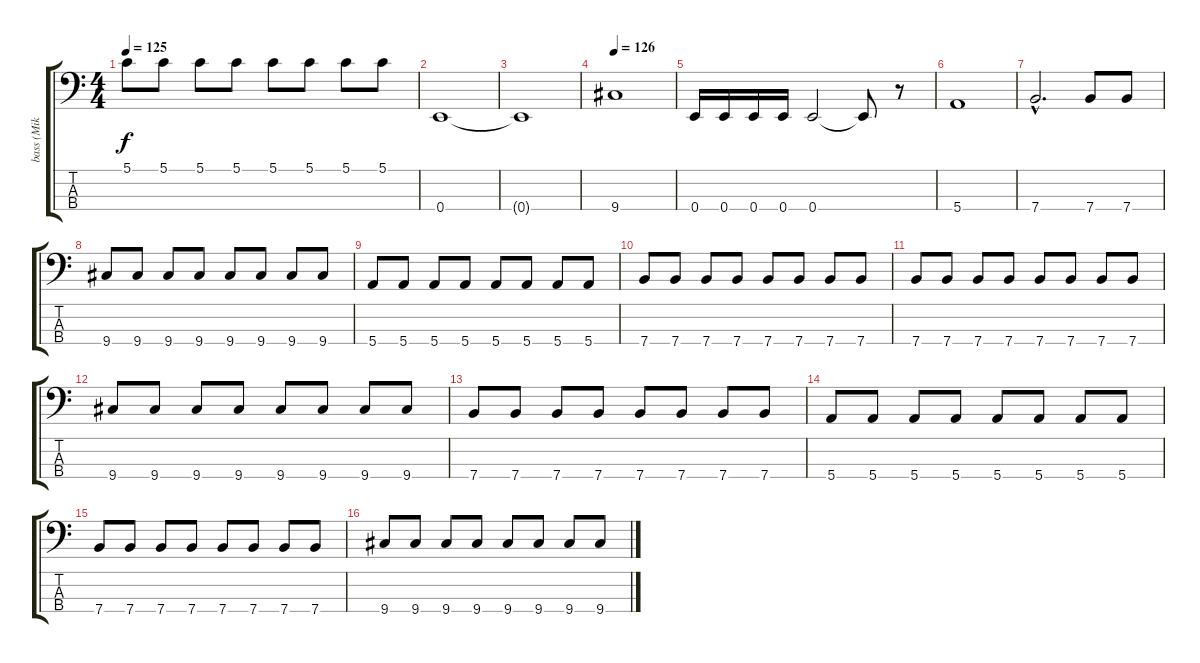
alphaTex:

\track (" bass (Mikey Way)" " bass (Mik") {instrument electricbasspick}
\staff {score tabs}
\tuning (G2 D2 A1 E1) {hide}
\ts (4 4)
\tempo 125
\clef f4
\ks c
5.1.8{dy f} 5.1.8 5.1.8 5.1.8 5.1.8 5.1.8 5.1.8 5.1.8 |
0.4.1 |
0.4{t}.1 |
\tempo 126
9.4.1 |
0.4.16 0.4.16 0.4.16 0.4.16 0.4.2 0.4{t}.8 r.8 |
5.4.1 |
7.4{hac}.2{d} 7.4.8 7.4.8 |
9.4.8{volume 14} 9.4.8 9.4.8 9.4.8 9.4.8 9.4.8 9.4.8 9.4.8 |
5.4.8 5.4.8 5.4.8 5.4.8 5.4.8 5.4.8 5.4.8 5.4.8 |
7.4.8 7.4.8 7.4.8 7.4.8 7.4.8 7.4.8 7.4.8 7.4.8 |
7.4.8 7.4.8 7.4.8 7.4.8 7.4.8 7.4.8 7.4.8 7.4.8 |
9.4.8 9.4.8 9.4.8 9.4.8 9.4.8 9.4.8 9.4.8 9.4.8 |
7.4.8 7.4.8 7.4.8 7.4.8 7.4.8 7.4.8 7.4.8 7.4.8 |
5.4.8 5.4.8 5.4.8 5.4.8 5.4.8 5.4.8 5.4.8 5.4.8 |
7.4.8 7.4.8 7.4.8 7.4.8 7.4.8 7.4.8 7.4.8 7.4.8 |
9.4.8 9.4.8 9.4.8 9.4.8 9.4.8 9.4.8 9.4.8 9.4.8
